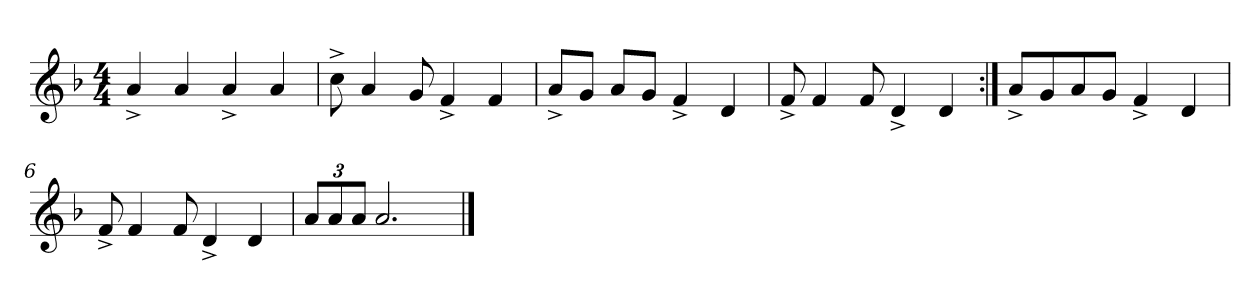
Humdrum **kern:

**kern
*part1
*staff1
*clefG2
*k[b-]
*M4/4
*MM108
=1
4a^/
4a/
4a^/
4a/
=2
8cc^\
4a/
8g/
4f^/
4f/
=3
8a^/L
8g/J
8a/L
8g/J
4f^/
4d/
=4
8f^/
4f/
8f/
4d^/
4d/
=5:|!
8a^/L
8g/
8a/
8g/J
4f^/
4d/
=6
8f^/
4f/
8f/
4d^/
4d/
=7
12a/L
12a/
12a/J
2.a/
==
*-
